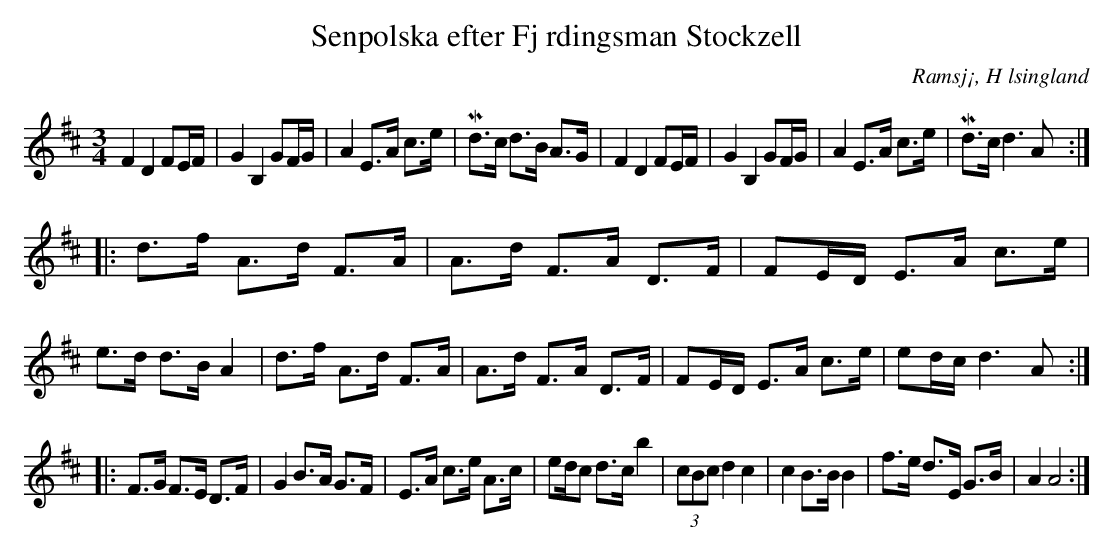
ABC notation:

X:1
T: Senpolska efter Fj rdingsman Stockzell
O: Ramsj¡, H lsingland
M:3/4
L:1/8
K:D
F2 D2 FE/F/|G2 B,2 GF/G/| A2 E>A c>e|Md>c d>B A>G|F2 D2 FE/F/|G2 B,2 GF/G/| A2 E>A c>e|Md>c d2>A2:|
|:d>f A>d F>A| A>d F>A D>F|FE/D/ E>A c>e|e>d d>B A2|d>f A>d F>A| A>d F>A D>F|FE/D/ E>A c>e|ed/c/ d2>A2:|
|:F>G F>E D>F|G2 B>A G>F|E>A c>e A>c|ed/c d>c b2|(3cBc d2 c2|c2 B>B B2|f>e d>E G>B|A2 A4:|
